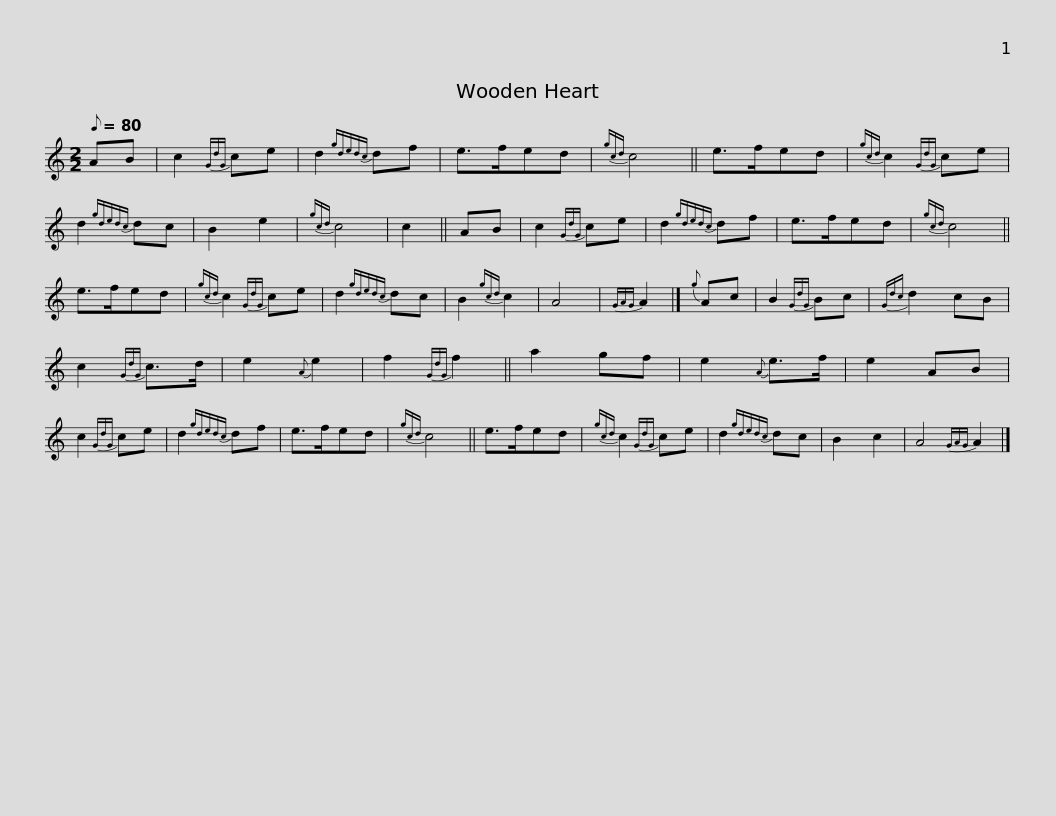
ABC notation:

X:1
L:1/8
Q:1/8=80
M:2/2
I:linebreak $
K:C
V:1 treble
V:1
 AB | c2{GdG} ce | d2{gdedc} df | e>fed |${gcd} c4 || %5
 e>fed |{gcd} c2{GdG} ce |$ d2{gdedc} dc | B2 e2 |{gcd} c4 | %10
 c2 ||$ AB | c2{GdG} ce | d2{gdedc} df | e>fed |$ %15
{gcd} c4 || e>fed |{gcd} c2{GdG} ce |$ d2{gdedc} dc | B2{gcd} c2 | %20
 A4 |${GAG} A2 |]{g} Ac | B2{GdG} Bc |${Gdc} d2 cB | %25
 c2{GdG} c>d | e2{A} e2 |$ f2{GdG} f2 || a2 gf | e2{A} e>f | %30
 e2 AB |$ c2{GdG} ce | d2{gdedc} df | e>fed |${gcd} c4 || %35
 e>fed |{gcd} c2{GdG} ce |$ d2{gdedc} dc | B2 c2 | A4{GAG} A2 |] %40
